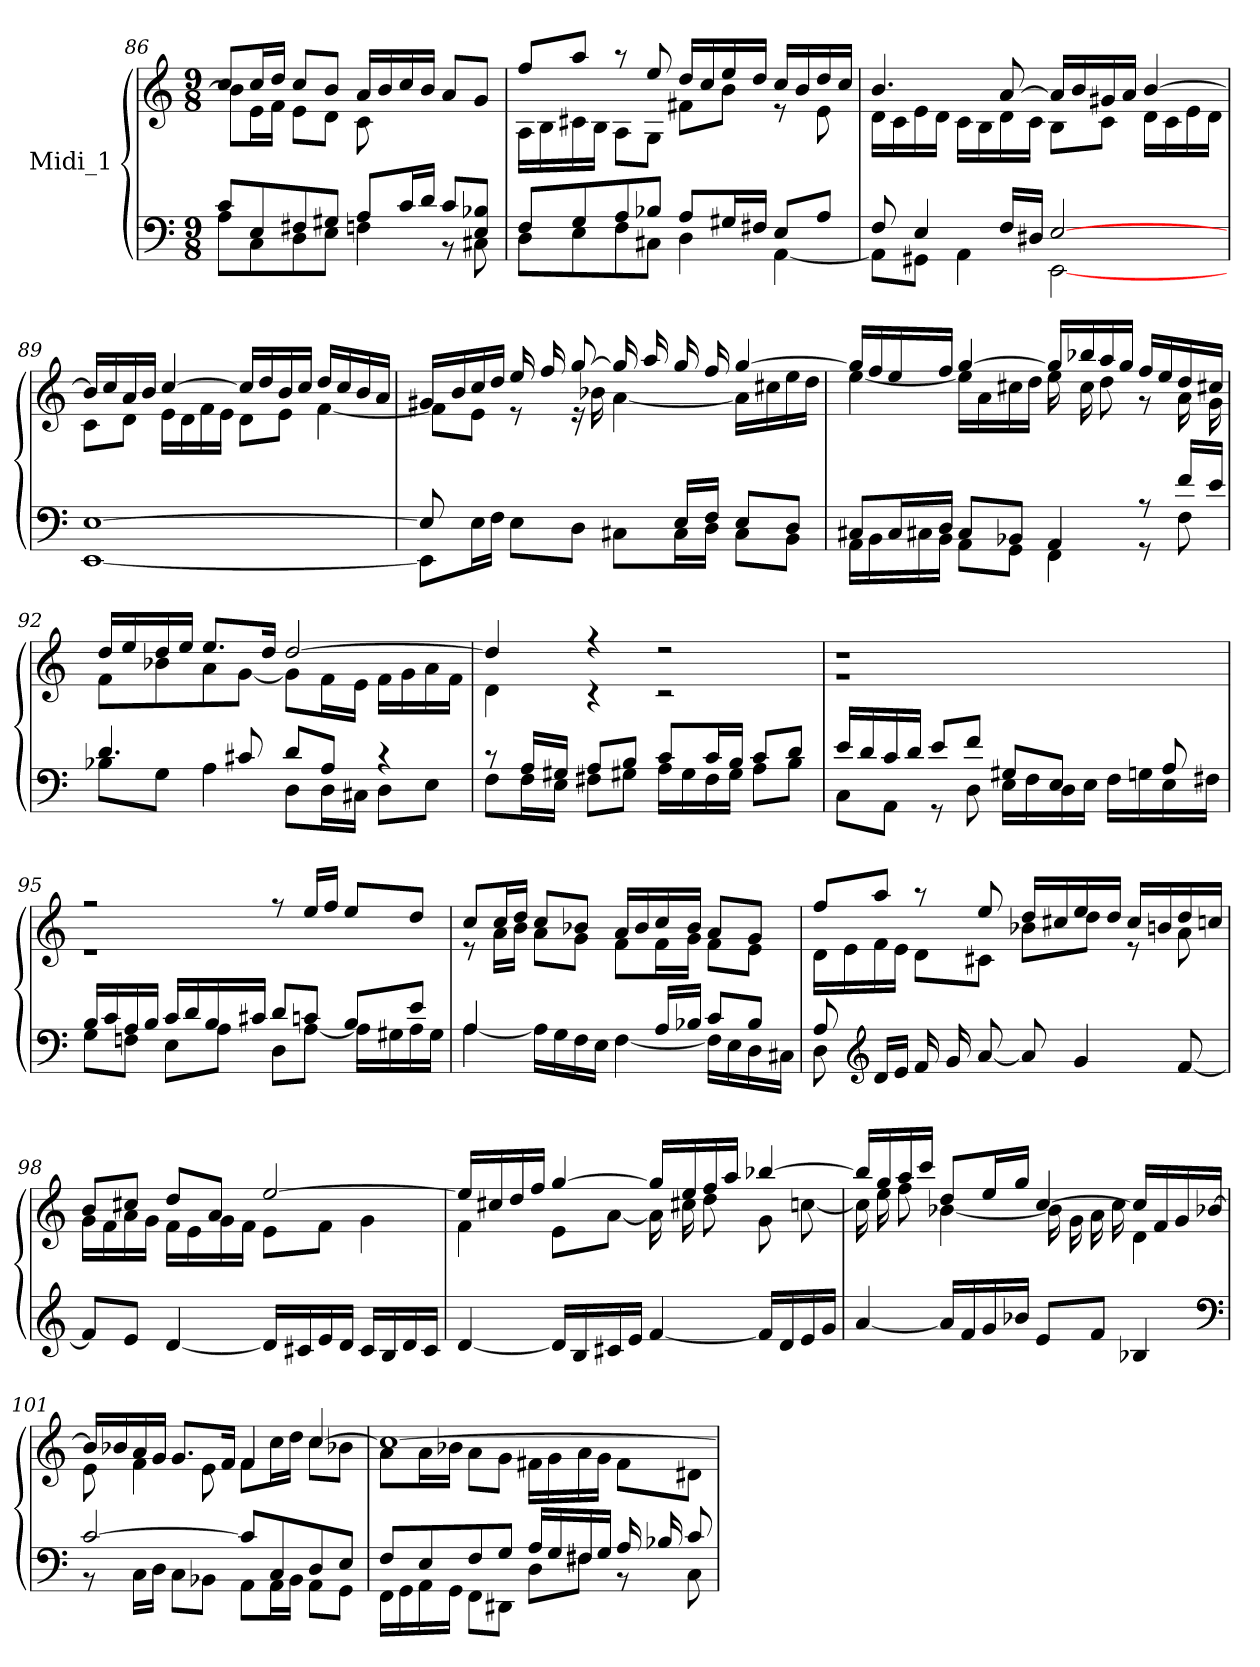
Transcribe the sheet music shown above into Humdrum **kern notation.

**kern	**kern
*part1	*part1
*staff2	*staff1
*I"Midi_1	*
*clefF4	*clefG2
*k[]	*k[]
*C:	*C:
*M9/8	*M9/8
=86	=86
*^	*^
8cL	8AL	8ccL	8b\L]
8E	8C	16ccL	16e\L
.	.	16ddJJ	16f\JJ
8F#X	8D	8ccL	8e\L
8G#XJ	8EJ	8bJ	8d\J
8A/L	4F\	16aLL	8c\
.	.	16b	.
16c/L	.	16cc	8ryy
16d/JJ	.	16bJJ	.
8cL	8r	8a/L	4ryy
8E 8B-XJ	8C#X\	8g/J	.
=87	=87	=87	=87
8F/L	8DL	8ff/L	16A\LL
.	.	.	16B\
8G/	8E\	8aa/J	16c#X\
.	.	.	16B\JJ
8A/	8F\	8r	8AL
8B-X/J	8C#X\J	8ee/	8G\J
8AL	4D\	16dd/LL	8f#XL
.	.	16cc/	.
16G#X/L	.	16ee/	8b\J
16F#X/JJ	.	16dd/JJ	.
8E/L	[4AA\	16ccLL	8r
.	.	16b/	.
8A/J	.	16dd/	8e\
.	.	16cc/JJ	.
!!LO:LB:g=z	!!
=88	=88	=88	=88
8F/	8AAL]	4.b/	16d\LL
.	.	.	16c\
4E/	8GG#X\J	.	16e\
.	.	.	16d\JJ
.	4AA\	.	16cLL
.	.	.	16B\
16F/LL	.	[8a/	16d\
16D#X/JJ	.	.	16c\JJ
[2E/	[2EE\	16aLL]	8BL
.	.	16b/	.
.	.	16g#X/	8c\J
.	.	16a/JJ	.
.	.	[4b/	16d\LL
.	.	.	16c\
.	.	.	16e\
.	.	.	16d\JJ
=89	=89	=89	=89
[1E/	[1EE\	16b/LL]	8c\L
.	.	16cc/	.
.	.	16a/	8d\J
.	.	16b/JJ	.
.	.	[4cc/	16eLL
.	.	.	16d\
.	.	.	16f\
.	.	.	16e\JJ
.	.	16ccLL]	8dL
.	.	16dd/	.
.	.	16b/	8e\J
.	.	16cc/JJ	.
.	.	16ddLL	[4f\
.	.	16cc/	.
.	.	16b/	.
.	.	16a/JJ	.
=90	=90	=90	=90
8E/]	8EEL]	16g#XLL	8fL]
.	.	16b/	.
8ryy	16E\L	16cc/	8e\J
.	16F\JJ	16dd/JJ	.
4ryy	8EL	16ee/LL	8r
.	.	16ff/	.
.	8D\J	[8gg/J	16r
.	.	.	16b-X\
8ryy	8C#X\L	16gg/LL]	[4a\
.	.	16aa/	.
16E/LL	16C#\L	16gg/	.
16F/JJ	16D\JJ	16ff/JJ	.
8E/L	8C#\L	[4gg/	16aLL]
.	.	.	16cc#X\
8D/J	8BB\J	.	16ee\
.	.	.	16dd\JJ
!!LO:LB:g=z	!!
=91	=91	=91	=91
8C#X/L	16AA\LL	16gg/LL]	[4ee\
.	16BB\	16ff/	.
16C#/L	16C#X\	16ee/	.
16D/JJ	16BB\JJ	16ff/JJ	.
8C#/L	8AAL	[4gg/	16eeLL]
.	.	.	16a
8BB-X/J	8GGJ	.	16cc#X
.	.	.	16ddJJ
4AA/	4FF\	16gg/LL]	16ee\LL
.	.	16bb-X/	16cc#\
.	.	16aa/	8dd\J
.	.	16gg/JJ	.
8r	8r	16ffLL	8r
.	.	16ee	.
16fLL	8F\	16dd	16aLL
16eJJ	.	16cc#XJJ	16gJJ
=92	=92	=92	=92
4.d	8B-X\L	16ddLL	8fL
.	.	16ee	.
.	8G\J	16dd	8b-X
.	.	16eeJJ	.
.	4A\	8.eeL	8a
8c#X/	.	.	[8gJ
.	.	16ddJ	.
8dL	8D\L	[2dd/	8gL]
8AJ	16D\L	.	16fL
.	16C#X\JJ	.	16eJJ
4r	8DL	.	16f\LL
.	.	.	16g\
.	8E\J	.	16a\
.	.	.	16f\JJ
=93	=93	=93	=93
8r	8F\L	4dd/]	4d\
16ALL	16F\L	.	.
16G#X/JJ	16E\JJ	.	.
8A/L	8F#X\L	4r	4r
8B/J	8G#X\J	.	.
8cL	16A\LL	2r	2r
.	16G#\	.	.
16c/L	16F#\	.	.
16B/JJ	16G#\JJ	.	.
8c/L	8A\L	.	.
8d/J	8B\J	.	.
!!LO:LB:g=z	!!
=94	=94	=94	=94
16eLL	8C\L	1r	1r
16d/	.	.	.
16c/	8AA\J	.	.
16d/JJ	.	.	.
8eL	8r	.	.
8f/J	8D\	.	.
8G#X/L	16ELL	.	.
.	16F\	.	.
8E/J	16D\	.	.
.	16E\JJ	.	.
8ryy	16F\LL	.	.
.	16G\	.	.
8A/	16E\	.	.
.	16F#X\JJ	.	.
=95	=95	=95	=95
16BLL	8G\L	2r	1r
16c/	.	.	.
16A/	8Fn\J	.	.
16B/JJ	.	.	.
16c/LL	8E\L	.	.
16d/	.	.	.
16B/	8A\J	.	.
16c#X/JJ	.	.	.
8d/L	8DL	8r	.
8cn/J	[8A\J	16ee/LL	.
.	.	16ff/JJ	.
8B/L	16A\LL]	8ee/L	.
.	16G#X\	.	.
8e/J	16A\	8dd/J	.
.	16G#\JJ	.	.
=96	=96	=96	=96
4A/	[4A\	8cc/L	8r
.	.	16cc/L	16a\LL
.	.	16dd/JJ	16b\JJ
4ryy	16A\LL]	8cc/L	8a\L
.	16G\	.	.
.	16F\	8b-X/J	8g\J
.	16E\JJ	.	.
8ryy	[4F\	16a/LL	8f\L
.	.	16b-/	.
16ALL	.	16cc/	16f\L
16B-X/JJ	.	16b-/JJ	16g\JJ
8c/L	16F\LL]	8a/L	8fL
.	16E\	.	.
8B-/J	16D\	8g/J	8e\J
.	16C#X\JJ	.	.
!!LO:LB:g=z	!!
=97	=97	=97	=97
8A/	8D\	8ffL	16dLL
.	.	.	16e
*clefG2	*	*	*
16dLL	8ryy	8aa/J	16f
16e/JJ	.	.	16eJJ
16fLL	2.ryy	8r	8dL
16g/	.	.	.
[8a/J	.	8ee/	8c#XJ
8a/]	.	16ddLL	8b-X\L
.	.	16cc#X	.
4g/	.	16ee	8dd\J
.	.	16ddJJ	.
.	.	16cc#LL	8r
.	.	16b	.
[8f/	.	16dd	8a\
.	.	16ccnJJ	.
=98	=98	=98	=98
8f/L]	1ryy	8bL	16g\LL
.	.	.	16f\
8e/J	.	8cc#XJ	16a\
.	.	.	16g\JJ
[4d/	.	8ddL	16fLL
.	.	.	16e
.	.	8aJ	16g
.	.	.	16fJJ
16dLL]	.	[2ee/	8e\L
16c#X/	.	.	.
16e/	.	.	8f\J
16d/JJ	.	.	.
16c#/LL	.	.	4g\
16B/	.	.	.
16d/	.	.	.
16c#/JJ	.	.	.
=99	=99	=99	=99
[4d/	1ryy	16eeLL]	4f\
.	.	16cc#X	.
.	.	16dd	.
.	.	16ffJJ	.
16d/LL]	.	[4gg/	8e\L
16B/	.	.	.
16c#X/	.	.	[8a\J
16e/JJ	.	.	.
[4f/	.	16gg/LL]	16a\LL]
.	.	16ee/	16cc#X\
.	.	16ff/	8dd\J
.	.	16aa/JJ	.
16f/LL]	.	[4bb-X/	8g\L
16d/	.	.	.
16e/	.	.	[8ccn\J
16g/JJ	.	.	.
!!LO:LB:g=z	!!
=100	=100	=100	=100
[4a/	1ryy	16bb-/LL]	16cc\LL]
.	.	16gg/	16ee\
.	.	16aa/	8ff\J
.	.	16ccc/JJ	.
16a/LL]	.	8ddL	[4b-X\
16f/	.	.	.
16g/	.	16eeL	.
16b-X/JJ	.	16ggJJ	.
8eL	.	[4cc/	16b-\LL]
.	.	.	16g\
8fJ	.	.	16a\
.	.	.	16cc\JJ
4B-X/	.	16ccLL]	4d\
.	.	16f	.
.	.	16g	.
.	.	[16b-XJJ	.
*clefF4	*	*	*
=101	=101	=101	=101
[2c/	8r	16b-LL]	8e\
.	.	16b-	.
.	16C\LL	16a	4f\
.	16D\JJ	16gJJ	.
.	8C\L	8.gL	.
.	8BB-X\J	.	8e\
.	.	16fJ	.
8c/L]	8AAL	4f/	8fL
8C/	16AAL	.	16ccL
.	16BB-JJ	.	16ddJJ
8D/	8AA\L	[4cc/	8cc\L
8E/J	8GG\J	.	8b-X\J
=102	=102	=102	=102
8FL	16FF\LL	1cc/_	8a\L
.	16GG\	.	.
8E/	16AA\	.	16a\L
.	16GG\JJ	.	16b-X\JJ
8F/	8FF\L	.	8a\L
8G/J	8DD#X\J	.	8g\J
16ALL	8D\L	.	16f#X\LL
16G/	.	.	16g\
16F#X/	8F#X\J	.	16a\
16G/JJ	.	.	16g\JJ
16A/LL	8r	.	8f#L
16B-X/	.	.	.
8c/J	8C\	.	8d#XJ
*v	*v	*	*
*	*v	*v
=	=
*-	*-
